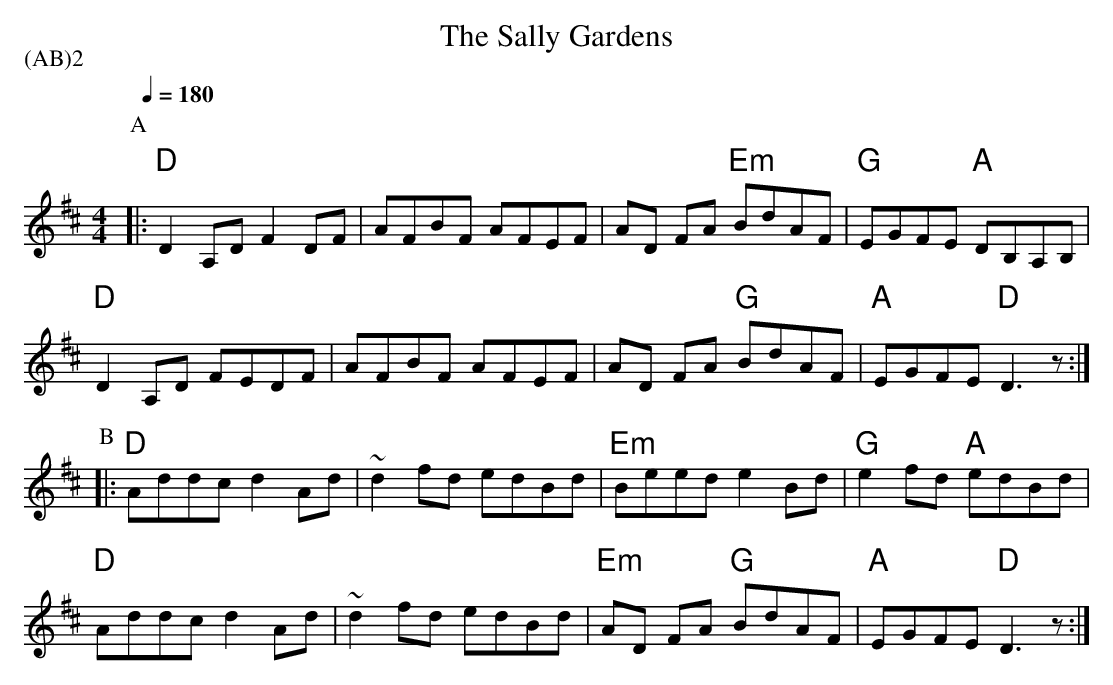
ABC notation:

X:1
T:Sally Gardens, The
P:(AB)2
M:4/4
K:Dmaj
Q:1/4=180
P:A
|: "D" D2A,D F2DF | AFBF AFEF | AD FA "Em" BdAF | "G"  EGFE "A" DB,A,B,|
"D" D2A,D FEDF | AFBF AFEF | AD FA "G" BdAF | "A" EGFE "D" D3z :|
P:B
|: "D" Addc d2Ad | ~d2fd edBd | "Em" Beed  e2Bd | "G" e2fd  "A" edBd|
"D" Addc d2Ad    | ~d2fd edBd | "Em" AD FA "G" BdAF | "A" EGFE "D" D3z:|
